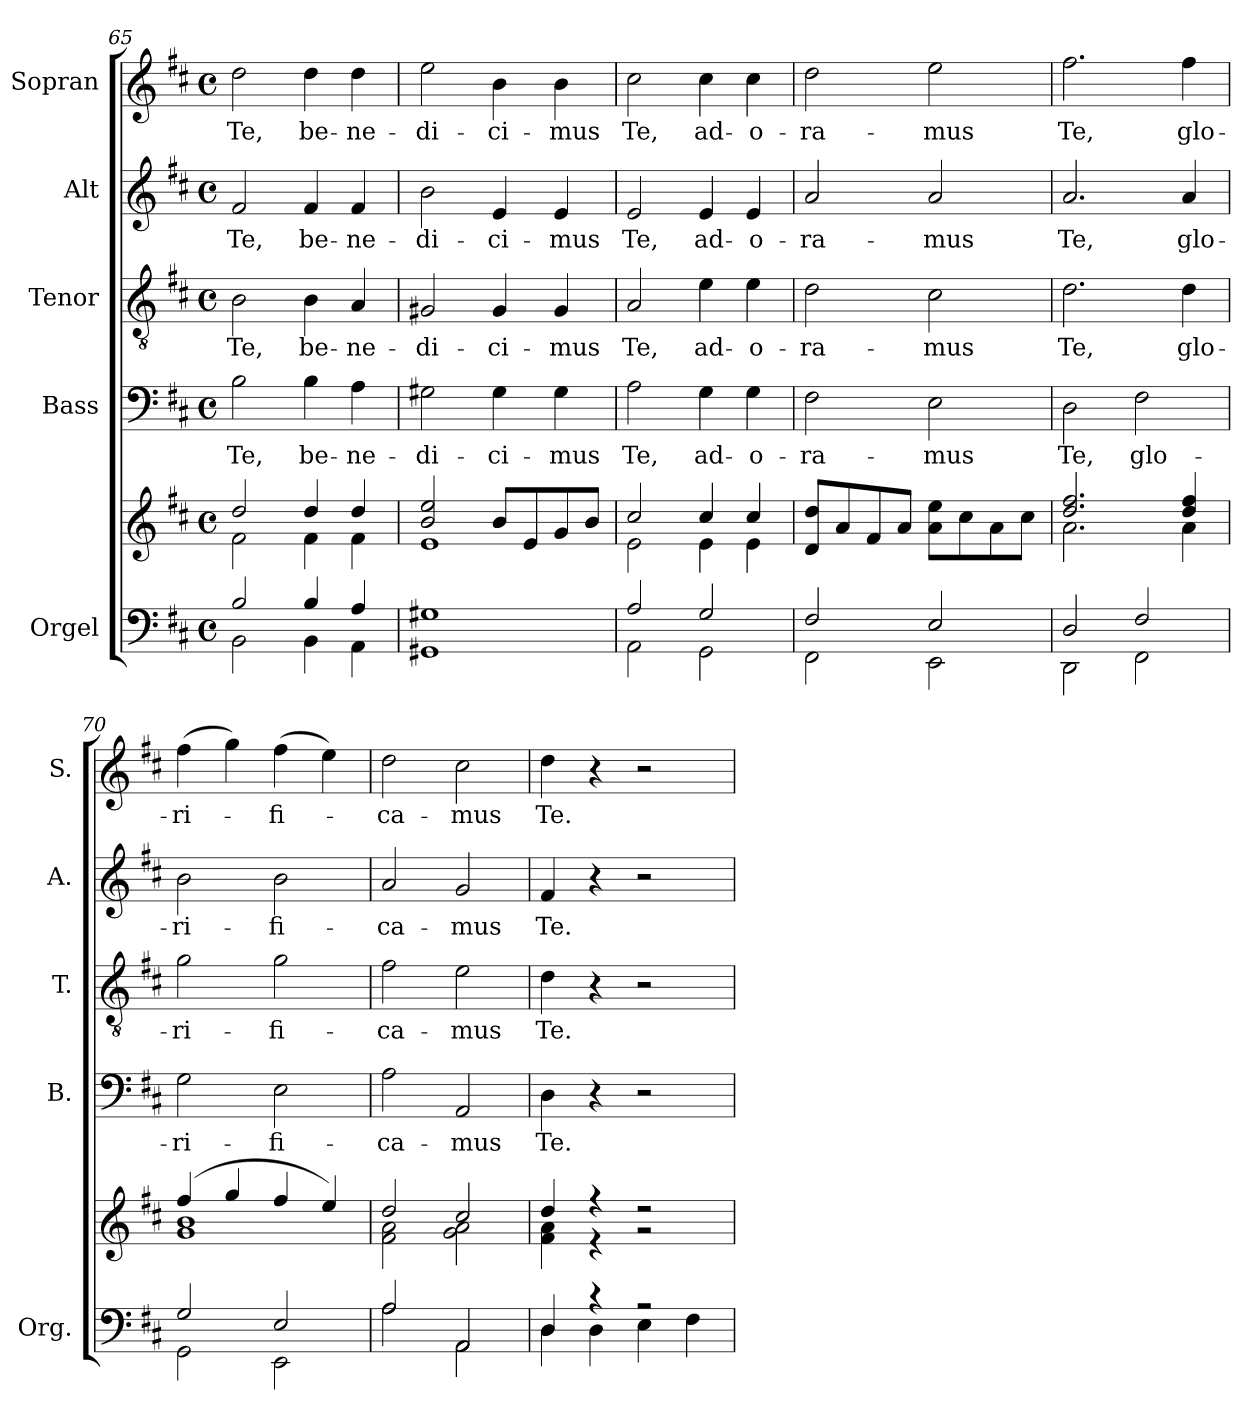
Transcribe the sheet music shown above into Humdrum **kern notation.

**kern	**kern	**kern	**text	**kern	**text	**kern	**text	**kern	**text
*part5	*part5	*part4	*part4	*part3	*part3	*part2	*part2	*part1	*part1
*staff6	*staff5	*staff4	*staff4	*staff3	*staff3	*staff2	*staff2	*staff1	*staff1
*I"Orgel	*	*I"Bass	*	*I"Tenor	*	*I"Alt	*	*I"Sopran	*
*I'Org.	*	*I'B.	*	*I'T.	*	*I'A.	*	*I'S.	*
*clefF4	*clefG2	*clefF4	*	*clefGv2	*	*clefG2	*	*clefG2	*
*k[f#c#]	*k[f#c#]	*k[f#c#]	*	*k[f#c#]	*	*k[f#c#]	*	*k[f#c#]	*
*D:	*D:	*D:	*	*D:	*	*D:	*	*D:	*
*M4/4	*M4/4	*M4/4	*	*M4/4	*	*M4/4	*	*M4/4	*
*met(c)	*met(c)	*met(c)	*	*met(c)	*	*met(c)	*	*met(c)	*
=65	=65	=65	=65	=65	=65	=65	=65	=65	=65
*^	*^	*	*	*	*	*	*	*	*
!	!	!	!	!	!LO:LY:b	!	!LO:LY:b	!	!LO:LY:b	!	!LO:LY:b
2B/	2BB\	2dd/	2f#\	2B\	Te,	2B\	Te,	2f#/	Te,	2dd\	Te,
!	!	!	!	!	!LO:LY:b	!	!LO:LY:b	!	!LO:LY:b	!	!LO:LY:b
4B/	4BB\	4dd/	4f#\	4B\	be-	4B\	be-	4f#/	be-	4dd\	be-
!	!	!	!	!	!LO:LY:b	!	!LO:LY:b	!	!LO:LY:b	!	!LO:LY:b
4A/	4AA\	4dd/	4f#\	4A\	-ne-	4A/	-ne-	4f#/	-ne-	4dd\	-ne-
=66	=66	=66	=66	=66	=66	=66	=66	=66	=66	=66	=66
!	!	!	!	!	!LO:LY:b	!	!LO:LY:b	!	!LO:LY:b	!	!LO:LY:b
1G#X	1GG#X	2b/ 2ee/	1e	2G#X\	-di-	2G#X/	-di-	2b\	-di-	2ee\	-di-
!	!	!	!	!	!LO:LY:b	!	!LO:LY:b	!	!LO:LY:b	!	!LO:LY:b
.	.	8b/L	.	4G#\	-ci-	4G#/	-ci-	4e/	-ci-	4b\	-ci-
.	.	8e/	.	.	.	.	.	.	.	.	.
!	!	!	!	!	!LO:LY:b	!	!LO:LY:b	!	!LO:LY:b	!	!LO:LY:b
.	.	8g/	.	4G#\	-mus	4G#/	-mus	4e/	-mus	4b\	-mus
.	.	8b/J	.	.	.	.	.	.	.	.	.
=67	=67	=67	=67	=67	=67	=67	=67	=67	=67	=67	=67
!	!	!	!	!	!LO:LY:b	!	!LO:LY:b	!	!LO:LY:b	!	!LO:LY:b
2A/	2AA\	2cc#/	2e\	2A\	Te,	2A/	Te,	2e/	Te,	2cc#\	Te,
!	!	!	!	!	!LO:LY:b	!	!LO:LY:b	!	!LO:LY:b	!	!LO:LY:b
2G/	2GG\	4cc#/	4e\	4G\	ad-	4e\	ad-	4e/	ad-	4cc#\	ad-
!	!	!	!	!	!LO:LY:b	!	!LO:LY:b	!	!LO:LY:b	!	!LO:LY:b
.	.	4cc#/	4e\	4G\	-o-	4e\	-o-	4e/	-o-	4cc#\	-o-
=68	=68	=68	=68	=68	=68	=68	=68	=68	=68	=68	=68
!	!	!	!	!	!LO:LY:b	!	!LO:LY:b	!	!LO:LY:b	!	!LO:LY:b
*	*	*v	*v	*	*	*	*	*	*	*	*
2F#/	2FF#\	8d/ 8dd/L	2F#\	-ra-	2d\	-ra-	2a/	-ra-	2dd\	-ra-
.	.	8a/	.	.	.	.	.	.	.	.
.	.	8f#/	.	.	.	.	.	.	.	.
.	.	8a/J	.	.	.	.	.	.	.	.
!	!	!	!	!LO:LY:b	!	!LO:LY:b	!	!LO:LY:b	!	!LO:LY:b
2E/	2EE\	8a\ 8ee\L	2E\	-mus	2c#\	-mus	2a/	-mus	2ee\	-mus
.	.	8cc#\	.	.	.	.	.	.	.	.
.	.	8a\	.	.	.	.	.	.	.	.
.	.	8cc#\J	.	.	.	.	.	.	.	.
!!LO:PB:g=z
=69	=69	=69	=69	=69	=69	=69	=69	=69	=69	=69
*	*	*^	*	*	*	*	*	*	*	*
!	!	!	!	!	!LO:LY:b	!	!LO:LY:b	!	!LO:LY:b	!	!LO:LY:b
2D/	2DD\	2.dd/ 2.ff#/	2.a\	2D\	Te,	2.d\	Te,	2.a/	Te,	2.ff#\	Te,
!	!	!	!	!	!LO:LY:b	!	!	!	!	!	!
2F#/	2FF#\	.	.	2F#\	glo-	.	.	.	.	.	.
!	!	!	!	!	!	!	!LO:LY:b	!	!LO:LY:b	!	!LO:LY:b
.	.	4dd/ 4ff#/	4a\	.	.	4d\	glo-	4a/	glo-	4ff#\	glo-
=70	=70	=70	=70	=70	=70	=70	=70	=70	=70	=70	=70
!	!	!	!	!	!LO:LY:b	!	!LO:LY:b	!	!LO:LY:b	!	!LO:LY:b
2G/	2GG\	(4ff#/	1g 1b	2G\	-ri-	2g\	-ri-	2b\	-ri-	(>4ff#\	-ri-
.	.	4gg/	.	.	.	.	.	.	.	4gg\)	.
!	!	!	!	!	!LO:LY:b	!	!LO:LY:b	!	!LO:LY:b	!	!LO:LY:b
2E/	2EE\	4ff#/	.	2E\	-fi-	2g\	-fi-	2b\	-fi-	(>4ff#\	-fi-
.	.	4ee/)	.	.	.	.	.	.	.	4ee\)	.
=71	=71	=71	=71	=71	=71	=71	=71	=71	=71	=71	=71
!	!	!	!	!	!LO:LY:b	!	!LO:LY:b	!	!LO:LY:b	!	!LO:LY:b
2A/	2A\	2dd/	2f#\ 2a\	2A\	-ca-	2f#\	-ca-	2a/	-ca-	2dd\	-ca-
!	!	!	!	!	!LO:LY:b	!	!LO:LY:b	!	!LO:LY:b	!	!LO:LY:b
2AA/	2AA\	2cc#/	2g\ 2a\	2AA/	-mus	2e\	-mus	2g/	-mus	2cc#\	-mus
=72	=72	=72	=72	=72	=72	=72	=72	=72	=72	=72	=72
!	!	!	!	!	!LO:LY:b	!	!LO:LY:b	!	!LO:LY:b	!	!LO:LY:b
4D/	4D\	4dd/	4f#\ 4a\	4D\	Te.	4d\	Te.	4f#/	Te.	4dd\	Te.
4rc	4D\	4r	4r	4r	.	4r	.	4r	.	4r	.
2rA	4E\	2r	2r	2r	.	2r	.	2r	.	2r	.
.	4F#\	.	.	.	.	.	.	.	.	.	.
*v	*v	*	*	*	*	*	*	*	*	*	*
*	*v	*v	*	*	*	*	*	*	*	*
=	=	=	=	=	=	=	=	=	=
*-	*-	*-	*-	*-	*-	*-	*-	*-	*-
